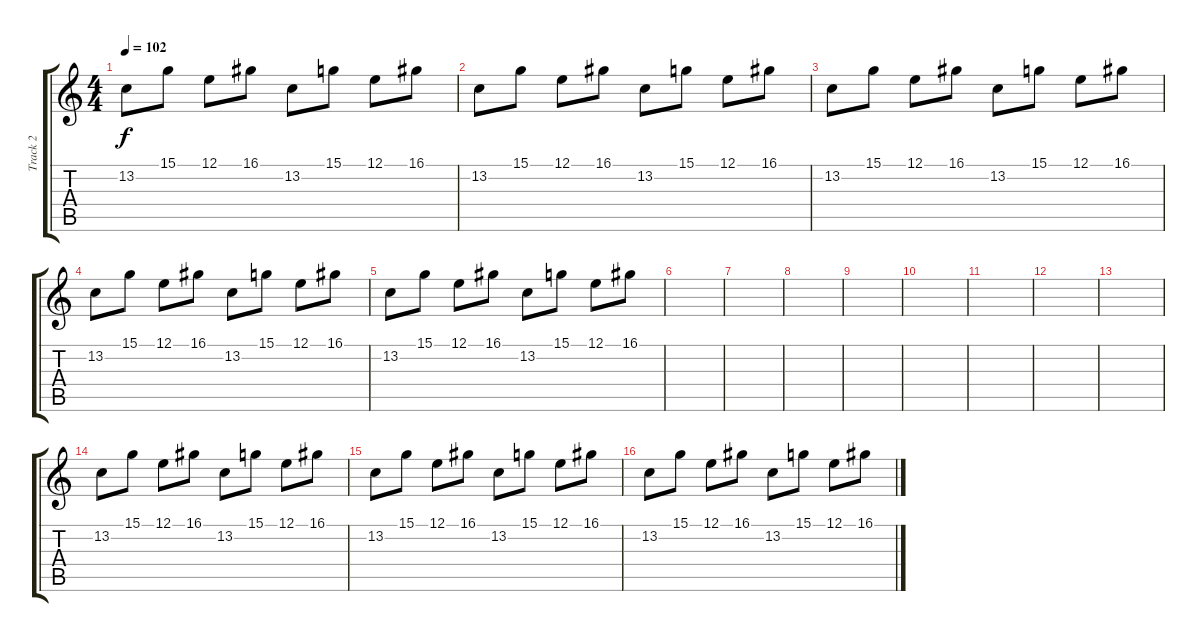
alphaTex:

\track ("Track 2" "Track 2") {instrument musicbox}
\staff {score tabs}
\tuning (E4 B3 G3 D3 A2 E2) {hide}
\ts (4 4)
\tempo 102
\clef g2
\ks c
13.2.8{dy f} 15.1.8 12.1.8 16.1.8 13.2.8 15.1.8 12.1.8 16.1.8 |
13.2.8 15.1.8 12.1.8 16.1.8 13.2.8 15.1.8 12.1.8 16.1.8 |
13.2.8 15.1.8 12.1.8 16.1.8 13.2.8 15.1.8 12.1.8 16.1.8 |
13.2.8 15.1.8 12.1.8 16.1.8 13.2.8 15.1.8 12.1.8 16.1.8 |
13.2.8 15.1.8 12.1.8 16.1.8 13.2.8 15.1.8 12.1.8 16.1.8 |
|
|
|
|
|
|
|
|
13.2.8 15.1.8 12.1.8 16.1.8 13.2.8 15.1.8 12.1.8 16.1.8 |
13.2.8 15.1.8 12.1.8 16.1.8 13.2.8 15.1.8 12.1.8 16.1.8 |
13.2.8 15.1.8 12.1.8 16.1.8 13.2.8 15.1.8 12.1.8 16.1.8
